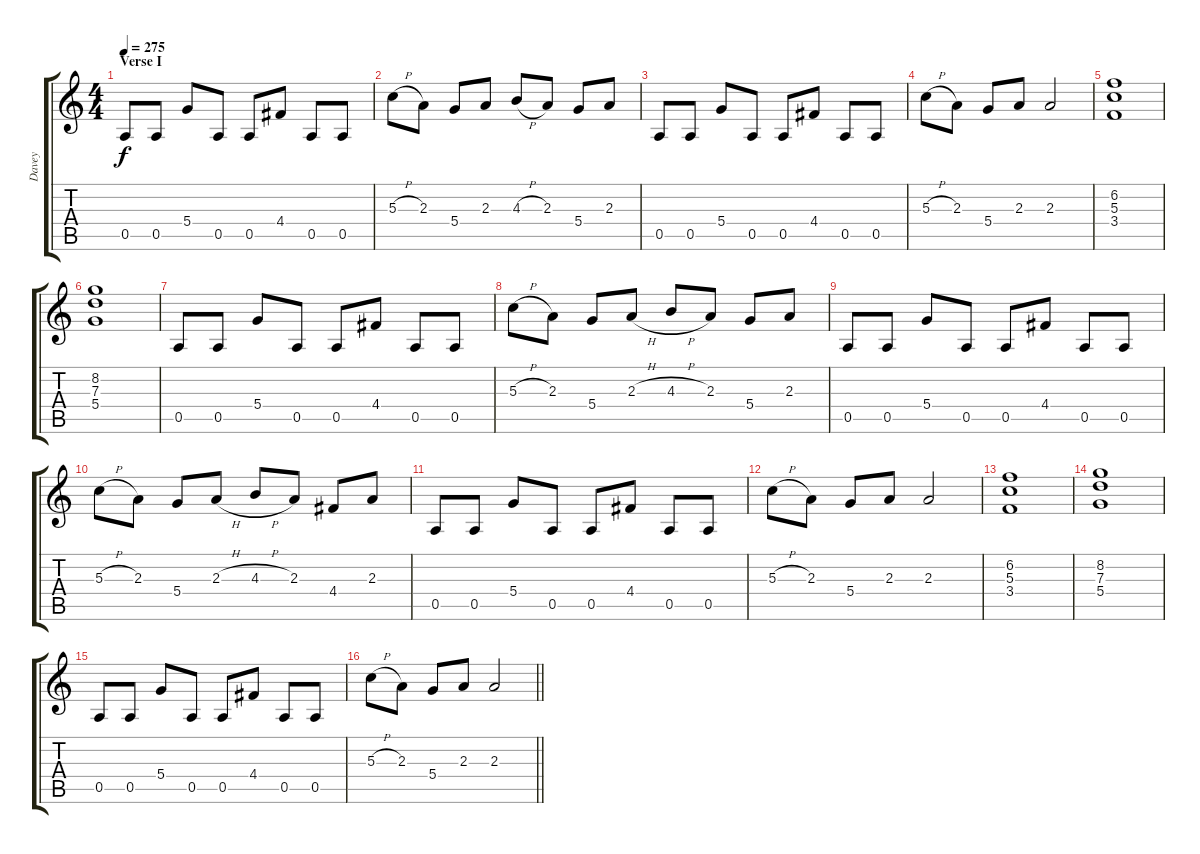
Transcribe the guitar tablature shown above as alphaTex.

\track ("Davey" "Davey") {instrument distortionguitar}
\staff {score tabs}
\tuning (E4 B3 G3 D3 A2 E2) {hide}
\ts (4 4)
\section ("" "Verse I")
\tempo 275
\clef g2
\ks c
0.5.8{dy f} 0.5.8 5.4.8 0.5.8 0.5.8 4.4.8 0.5.8 0.5.8 |
5.3{h}.8 2.3.8 5.4.8 2.3.8 4.3{h}.8 2.3.8 5.4.8 2.3.8 |
0.5.8 0.5.8 5.4.8 0.5.8 0.5.8 4.4.8 0.5.8 0.5.8 |
5.3{h}.8 2.3.8 5.4.8 2.3.8 2.3.2 |
(6.2 5.3 3.4).1 |
(8.2 7.3 5.4).1 |
0.5.8 0.5.8 5.4.8 0.5.8 0.5.8 4.4.8 0.5.8 0.5.8 |
5.3{h}.8 2.3.8 5.4.8 2.3{h}.8 4.3{h}.8 2.3.8 5.4.8 2.3.8 |
0.5.8 0.5.8 5.4.8 0.5.8 0.5.8 4.4.8 0.5.8 0.5.8 |
5.3{h}.8 2.3.8 5.4.8 2.3{h}.8 4.3{h}.8 2.3.8 4.4.8 2.3.8 |
0.5.8 0.5.8 5.4.8 0.5.8 0.5.8 4.4.8 0.5.8 0.5.8 |
5.3{h}.8 2.3.8 5.4.8 2.3.8 2.3.2 |
(6.2 5.3 3.4).1 |
(8.2 7.3 5.4).1 |
0.5.8 0.5.8 5.4.8 0.5.8 0.5.8 4.4.8 0.5.8 0.5.8 |
\barLineRight lightlight
5.3{h}.8 2.3.8 5.4.8 2.3.8 2.3.2
